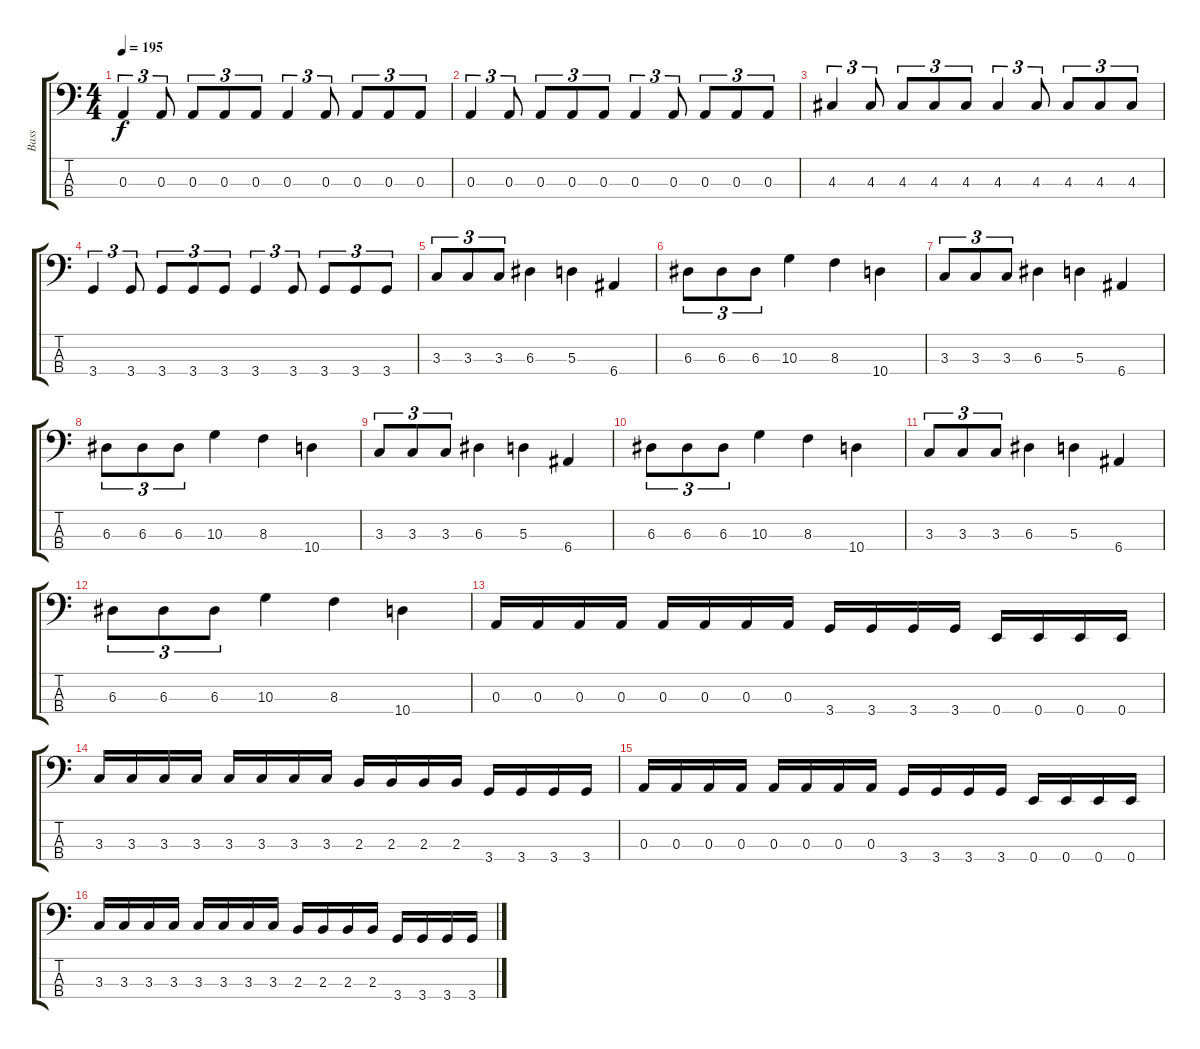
\track ("Bass" "Bass") {instrument electricbasspick}
\staff {score tabs}
\tuning (G2 D2 A1 E1) {hide}
\ts (4 4)
\tempo 195
\clef f4
\ks c
0.3.4{tu (3 2) dy f} 0.3.8{tu (3 2)} 0.3.8{tu (3 2)} 0.3.8{tu (3 2)} 0.3.8{tu (3 2)} 0.3.4{tu (3 2)} 0.3.8{tu (3 2)} 0.3.8{tu (3 2)} 0.3.8{tu (3 2)} 0.3.8{tu (3 2)} |
0.3.4{tu (3 2)} 0.3.8{tu (3 2)} 0.3.8{tu (3 2)} 0.3.8{tu (3 2)} 0.3.8{tu (3 2)} 0.3.4{tu (3 2)} 0.3.8{tu (3 2)} 0.3.8{tu (3 2)} 0.3.8{tu (3 2)} 0.3.8{tu (3 2)} |
4.3.4{tu (3 2)} 4.3.8{tu (3 2)} 4.3.8{tu (3 2)} 4.3.8{tu (3 2)} 4.3.8{tu (3 2)} 4.3.4{tu (3 2)} 4.3.8{tu (3 2)} 4.3.8{tu (3 2)} 4.3.8{tu (3 2)} 4.3.8{tu (3 2)} |
3.4.4{tu (3 2)} 3.4.8{tu (3 2)} 3.4.8{tu (3 2)} 3.4.8{tu (3 2)} 3.4.8{tu (3 2)} 3.4.4{tu (3 2)} 3.4.8{tu (3 2)} 3.4.8{tu (3 2)} 3.4.8{tu (3 2)} 3.4.8{tu (3 2)} |
3.3.8{tu (3 2)} 3.3.8{tu (3 2)} 3.3.8{tu (3 2)} 6.3.4 5.3.4 6.4.4 |
6.3.8{tu (3 2)} 6.3.8{tu (3 2)} 6.3.8{tu (3 2)} 10.3.4 8.3.4 10.4.4 |
3.3.8{tu (3 2)} 3.3.8{tu (3 2)} 3.3.8{tu (3 2)} 6.3.4 5.3.4 6.4.4 |
6.3.8{tu (3 2)} 6.3.8{tu (3 2)} 6.3.8{tu (3 2)} 10.3.4 8.3.4 10.4.4 |
3.3.8{tu (3 2)} 3.3.8{tu (3 2)} 3.3.8{tu (3 2)} 6.3.4 5.3.4 6.4.4 |
6.3.8{tu (3 2)} 6.3.8{tu (3 2)} 6.3.8{tu (3 2)} 10.3.4 8.3.4 10.4.4 |
3.3.8{tu (3 2)} 3.3.8{tu (3 2)} 3.3.8{tu (3 2)} 6.3.4 5.3.4 6.4.4 |
6.3.8{tu (3 2)} 6.3.8{tu (3 2)} 6.3.8{tu (3 2)} 10.3.4 8.3.4 10.4.4 |
0.3.16 0.3.16 0.3.16 0.3.16 0.3.16 0.3.16 0.3.16 0.3.16 3.4.16 3.4.16 3.4.16 3.4.16 0.4.16 0.4.16 0.4.16 0.4.16 |
3.3.16 3.3.16 3.3.16 3.3.16 3.3.16 3.3.16 3.3.16 3.3.16 2.3.16 2.3.16 2.3.16 2.3.16 3.4.16 3.4.16 3.4.16 3.4.16 |
0.3.16 0.3.16 0.3.16 0.3.16 0.3.16 0.3.16 0.3.16 0.3.16 3.4.16 3.4.16 3.4.16 3.4.16 0.4.16 0.4.16 0.4.16 0.4.16 |
3.3.16 3.3.16 3.3.16 3.3.16 3.3.16 3.3.16 3.3.16 3.3.16 2.3.16 2.3.16 2.3.16 2.3.16 3.4.16 3.4.16 3.4.16 3.4.16
